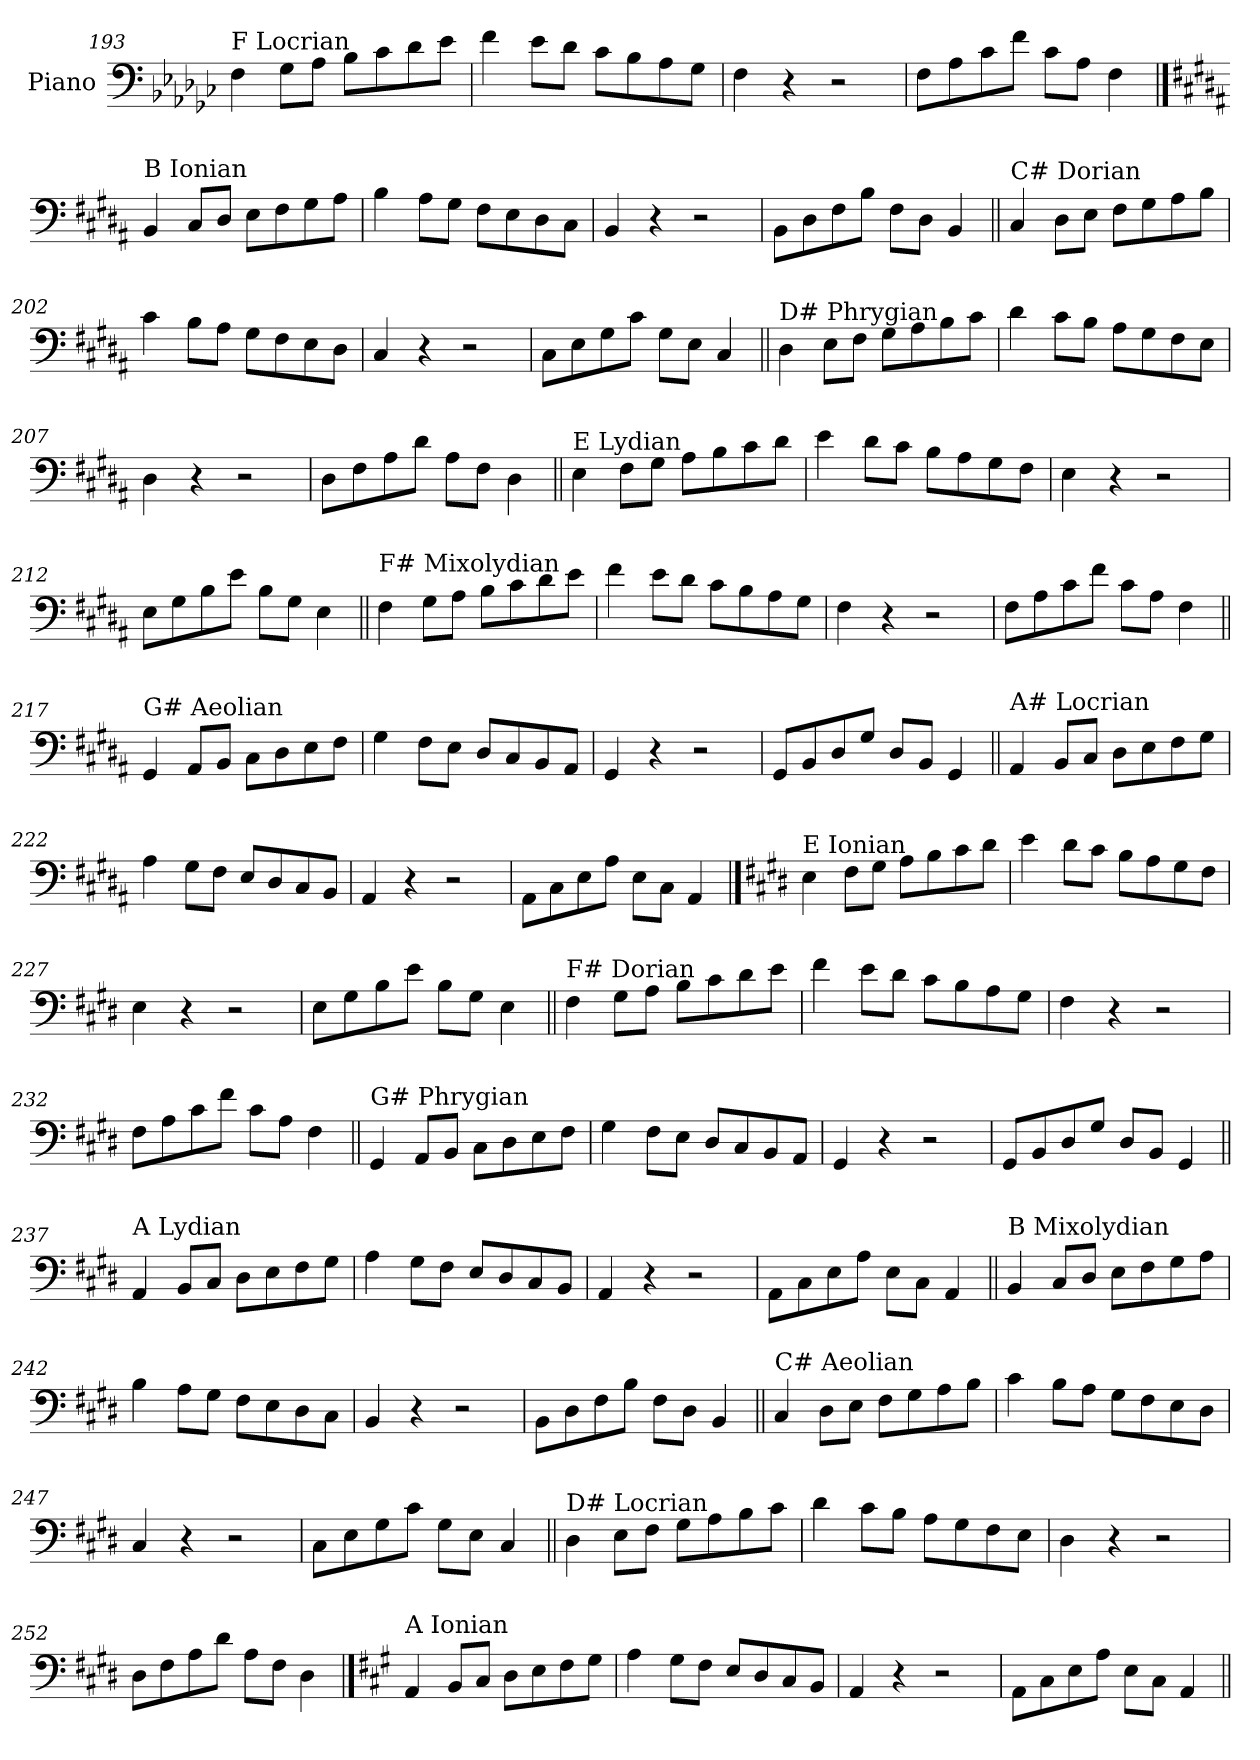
**kern
*part1
*staff1
*I"Piano
*I'Pno.
!!LO:LB:g=z
*clefF4
*k[b-e-a-d-g-c-]
=193
!LO:TX:a:t=F Locrian
4F\
8G-\L
8A-\J
8B-\L
8c-\
8d-\
8e-\J
=194
4f\
8e-\L
8d-\J
8c-\L
8B-\
8A-\
8G-\J
=195
4F\
4r
2r
=196
8F\L
8A-\
8c-\
8f\J
8c-\L
8A-\J
4F\
!!LO:PB:g=z
==197
*k[f#c#g#d#a#]
!LO:TX:a:t=B Ionian
4BB/
8C#/L
8D#/J
8E\L
8F#\
8G#\
8A#\J
=198
4B\
8A#\L
8G#\J
8F#\L
8E\
8D#\
8C#\J
=199
4BB/
4r
2r
=200
8BB\L
8D#\
8F#\
8B\J
8F#\L
8D#\J
4BB/
!!LO:LB:g=z
=201||
!LO:TX:a:t=C# Dorian
4C#/
8D#\L
8E\J
8F#\L
8G#\
8A#\
8B\J
=202
4c#\
8B\L
8A#\J
8G#\L
8F#\
8E\
8D#\J
=203
4C#/
4r
2r
=204
8C#\L
8E\
8G#\
8c#\J
8G#\L
8E\J
4C#/
!!LO:LB:g=z
=205||
!LO:TX:a:t=D# Phrygian
4D#\
8E\L
8F#\J
8G#\L
8A#\
8B\
8c#\J
=206
4d#\
8c#\L
8B\J
8A#\L
8G#\
8F#\
8E\J
=207
4D#\
4r
2r
=208
8D#\L
8F#\
8A#\
8d#\J
8A#\L
8F#\J
4D#\
!!LO:LB:g=z
=209||
!LO:TX:a:t=E Lydian
4E\
8F#\L
8G#\J
8A#\L
8B\
8c#\
8d#\J
=210
4e\
8d#\L
8c#\J
8B\L
8A#\
8G#\
8F#\J
=211
4E\
4r
2r
=212
8E\L
8G#\
8B\
8e\J
8B\L
8G#\J
4E\
!!LO:LB:g=z
=213||
!LO:TX:a:t=F# Mixolydian
4F#\
8G#\L
8A#\J
8B\L
8c#\
8d#\
8e\J
=214
4f#\
8e\L
8d#\J
8c#\L
8B\
8A#\
8G#\J
=215
4F#\
4r
2r
=216
8F#\L
8A#\
8c#\
8f#\J
8c#\L
8A#\J
4F#\
!!LO:LB:g=z
=217||
!LO:TX:a:t=G# Aeolian
4GG#/
8AA#/L
8BB/J
8C#\L
8D#\
8E\
8F#\J
=218
4G#\
8F#\L
8E\J
8D#/L
8C#/
8BB/
8AA#/J
=219
4GG#/
4r
2r
=220
8GG#/L
8BB/
8D#/
8G#/J
8D#/L
8BB/J
4GG#/
!!LO:LB:g=z
=221||
!LO:TX:a:t=A# Locrian
4AA#/
8BB/L
8C#/J
8D#\L
8E\
8F#\
8G#\J
=222
4A#\
8G#\L
8F#\J
8E/L
8D#/
8C#/
8BB/J
=223
4AA#/
4r
2r
=224
8AA#\L
8C#\
8E\
8A#\J
8E\L
8C#\J
4AA#/
!!LO:PB:g=z
==225
*k[f#c#g#d#]
!LO:TX:a:t=E Ionian
4E\
8F#\L
8G#\J
8A\L
8B\
8c#\
8d#\J
=226
4e\
8d#\L
8c#\J
8B\L
8A\
8G#\
8F#\J
=227
4E\
4r
2r
=228
8E\L
8G#\
8B\
8e\J
8B\L
8G#\J
4E\
!!LO:LB:g=z
=229||
!LO:TX:a:t=F# Dorian
4F#\
8G#\L
8A\J
8B\L
8c#\
8d#\
8e\J
=230
4f#\
8e\L
8d#\J
8c#\L
8B\
8A\
8G#\J
=231
4F#\
4r
2r
=232
8F#\L
8A\
8c#\
8f#\J
8c#\L
8A\J
4F#\
!!LO:LB:g=z
=233||
!LO:TX:a:t=G# Phrygian
4GG#/
8AA/L
8BB/J
8C#\L
8D#\
8E\
8F#\J
=234
4G#\
8F#\L
8E\J
8D#/L
8C#/
8BB/
8AA/J
=235
4GG#/
4r
2r
=236
8GG#/L
8BB/
8D#/
8G#/J
8D#/L
8BB/J
4GG#/
!!LO:LB:g=z
=237||
!LO:TX:a:t=A Lydian
4AA/
8BB/L
8C#/J
8D#\L
8E\
8F#\
8G#\J
=238
4A\
8G#\L
8F#\J
8E/L
8D#/
8C#/
8BB/J
=239
4AA/
4r
2r
=240
8AA\L
8C#\
8E\
8A\J
8E\L
8C#\J
4AA/
!!LO:LB:g=z
=241||
!LO:TX:a:t=B Mixolydian
4BB/
8C#/L
8D#/J
8E\L
8F#\
8G#\
8A\J
=242
4B\
8A\L
8G#\J
8F#\L
8E\
8D#\
8C#\J
=243
4BB/
4r
2r
=244
8BB\L
8D#\
8F#\
8B\J
8F#\L
8D#\J
4BB/
!!LO:LB:g=z
=245||
!LO:TX:a:t=C# Aeolian
4C#/
8D#\L
8E\J
8F#\L
8G#\
8A\
8B\J
=246
4c#\
8B\L
8A\J
8G#\L
8F#\
8E\
8D#\J
=247
4C#/
4r
2r
=248
8C#\L
8E\
8G#\
8c#\J
8G#\L
8E\J
4C#/
!!LO:LB:g=z
=249||
!LO:TX:a:t=D# Locrian
4D#\
8E\L
8F#\J
8G#\L
8A\
8B\
8c#\J
=250
4d#\
8c#\L
8B\J
8A\L
8G#\
8F#\
8E\J
=251
4D#\
4r
2r
=252
8D#\L
8F#\
8A\
8d#\J
8A\L
8F#\J
4D#\
!!LO:PB:g=z
==253
*k[f#c#g#]
!LO:TX:a:t=A Ionian
4AA/
8BB/L
8C#/J
8D\L
8E\
8F#\
8G#\J
=254
4A\
8G#\L
8F#\J
8E/L
8D/
8C#/
8BB/J
=255
4AA/
4r
2r
=256
8AA\L
8C#\
8E\
8A\J
8E\L
8C#\J
4AA/
=||
*-
